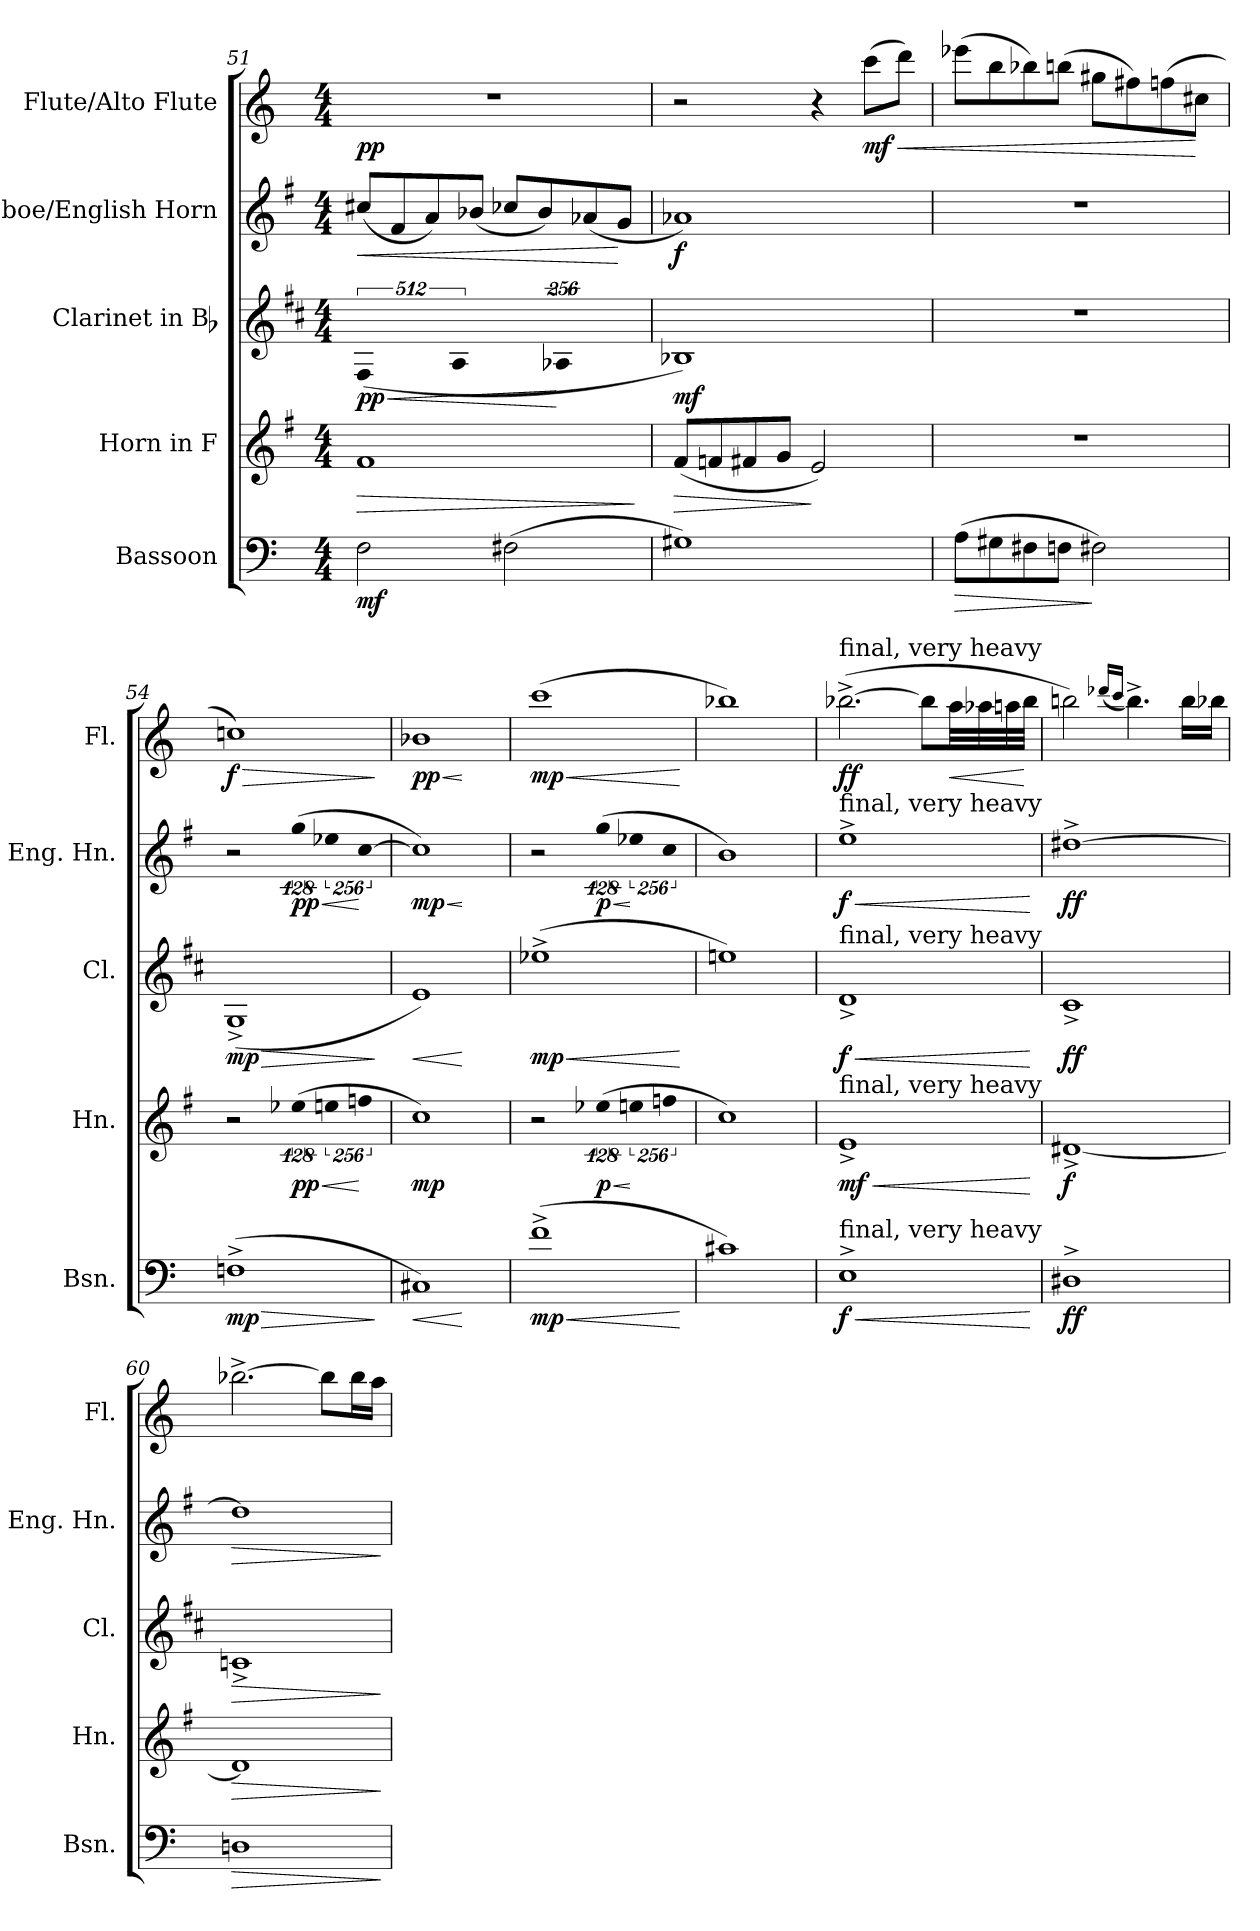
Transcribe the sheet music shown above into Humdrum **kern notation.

**kern	**dynam	**kern	**dynam	**kern	**dynam	**kern	**dynam	**kern	**dynam
*part5	*part5	*part4	*part4	*part3	*part3	*part2	*part2	*part1	*part1
*staff5	*staff5	*staff4	*staff4	*staff3	*staff3	*staff2	*staff2	*staff1	*staff1
*I"Bassoon	*	*I"Horn in F	*	*I"Clarinet in Bb	*	*I"Oboe/English Horn	*	*I"Flute/Alto Flute	*
*I'Bsn.	*	*I'Hn.	*	*I'Cl.	*	*I'Eng. Hn.	*	*I'Fl.	*
*clefF4	*	*clefG2	*	*clefG2	*	*clefG2	*	*clefG2	*
*	*	*ITrd4c7	*	*ITrd1c2	*	*ITrd4c7	*	*	*
*k[]	*	*k[]	*	*k[]	*	*k[]	*	*k[]	*
*C:	*	*C:	*	*C:	*	*C:	*	*C:	*
*M4/4	*	*M4/4	*	*M4/4	*	*M4/4	*	*M4/4	*
=51	=51	=51	=51	=51	=51	=51	=51	=51	=51
!	!	!	!LO:HP:b	!LO:N:vis=2	!LO:HP:b	!	!LO:HP:b	!	!
2Fi\	mf	1Bi	>	(1024%341Ei/	< pp	(8f#Xi/L	<	1r	pp
.	.	.	.	.	.	8Bi/	.	.	.
.	.	.	.	.	.	8di/)	.	.	.
!	!	!	!	!LO:N:vis=2	!	!	!	!	!
.	.	.	.	1024%341Gi/	.	.	.	.	.
.	.	.	.	.	.	(8e-Xi/J	.	.	.
(2F#Xi\	.	.	.	.	.	8f-Xi/L	.	.	.
.	.	.	.	.	.	8e-i/)	.	.	.
!	!	!	!	!LO:N:vis=2	!	!	!	!	!
.	.	.	.	512%171G-Xi/	[	.	.	.	.
.	.	.	.	.	.	(8d-Xi/	.	.	.
.	.	.	.	.	.	8ci/J	[	.	.
.	.	.	]	.	.	.	.	.	.
=52	=52	=52	=52	=52	=52	=52	=52	=52	=52
!	!	!	!LO:HP:b	!	!	!	!	!	!
1G#Xi)	.	(8Bi/L	>	1A-Xi)	mf	1d-Xi)	f	2r	.
.	.	8B-Xi/	.	.	.	.	.	.	.
.	.	8Bni/	.	.	.	.	.	.	.
.	.	8ci/J	.	.	.	.	.	.	.
.	.	2Ai/)	]	.	.	.	.	4r	.
!	!	!	!	!	!	!	!	!	!LO:HP:b
.	.	.	.	.	.	.	.	(8ccci\L	< mf
.	.	.	.	.	.	.	.	8dddi\J)	.
=53	=53	=53	=53	=53	=53	=53	=53	=53	=53
!	!LO:HP:b	!	!	!	!	!	!	!	!
(8Ai\L	>	1r	.	1r	.	1r	.	(8eee-Xi\L	.
8G#Xi\	.	.	.	.	.	.	.	8bbi\	.
8F#Xi\	.	.	.	.	.	.	.	8bb-Xi\)	.
8Fni\J	.	.	.	.	.	.	.	(8bbni\J	.
2F#Xi\)	]	.	.	.	.	.	.	8gg#Xi\L	.
.	.	.	.	.	.	.	.	8ff#Xi\)	.
.	.	.	.	.	.	.	.	(8ffni\	.
.	.	.	.	.	.	.	.	8cc#Xi\J	[
!!LO:LB:g=z
=54	=54	=54	=54	=54	=54	=54	=54	=54	=54
!	!LO:HP:b	!	!	!	!LO:HP:b	!	!	!	!LO:HP:b
(1Fn^i	> mp	2r	.	(1F^i	> mp	2r	.	1ccni)	> f
!	!	!LO:N:vis=4	!LO:HP:b	!	!	!LO:N:vis=4	!LO:HP:b	!	!
.	.	(512%85a-Xi\	< pp	.	.	(512%85cci\	< pp	.	.
!	!	!LO:N:vis=4	!	!	!	!LO:N:vis=4	!	!	!
.	.	1024%171ani\	.	.	.	1024%171a-Xi\	.	.	.
!	!	!LO:N:vis=4	!	!	!	!LO:N:vis=4	!	!	!
.	.	1024%171b-Xi\	[	.	.	[>1024%171fi\	[	.	.
.	]	.	.	.	]	.	.	.	]
=55	=55	=55	=55	=55	=55	=55	=55	=55	=55
!	!LO:HP:b	!	!	!	!LO:HP:b	!	!LO:HP:b	!	!LO:HP:b
1C#Xi)	<	1fi)	mp	1di)	<	1fi])	< mp	1b-Xi	< pp
.	[	.	.	.	[	.	[	.	[
=56	=56	=56	=56	=56	=56	=56	=56	=56	=56
!	!LO:HP:b	!	!	!	!LO:HP:b	!	!	!	!LO:HP:b
(1f^i	< mp	2r	.	(1dd-X^i	< mp	2r	.	(1ccci	< mp
!	!	!LO:N:vis=4	!LO:HP:b	!	!	!LO:N:vis=4	!LO:HP:b	!	!
.	.	(512%85a-Xi\	< p	.	.	(512%85cci\	< p	.	.
!	!	!LO:N:vis=4	!	!	!	!LO:N:vis=4	!	!	!
.	.	1024%171ani\	[	.	.	1024%171a-Xi\	[	.	.
!	!	!LO:N:vis=4	!	!	!	!LO:N:vis=4	!	!	!
.	.	1024%171b-Xi\	.	.	.	1024%171fi\	.	.	.
.	[	.	.	.	[	.	.	.	[
=57	=57	=57	=57	=57	=57	=57	=57	=57	=57
1c#Xi)	.	1fi)	.	1ddni)	.	1ei)	.	1bb-Xi)	.
=58	=58	=58	=58	=58	=58	=58	=58	=58	=58
!	!	!	!	!	!	!	!	!LO:TX:a:t=final, very heavy	!
!	!	!	!	!	!	!LO:TX:a:t=final, very heavy	!	!	!
!	!	!	!	!LO:TX:a:t=final, very heavy	!	!	!	!	!
!	!	!LO:TX:a:t=final, very heavy	!	!	!	!	!	!	!
!LO:TX:a:t=final, very heavy	!	!	!	!	!	!	!	!	!
!	!LO:HP:b	!	!LO:HP:b	!	!LO:HP:b	!	!LO:HP:b	!	!
1E^i	< f	1A^i	< mf	1c^i	< f	1a^i	< f	([>2.bb-X^i\	ff
.	.	.	.	.	.	.	.	8bb-i\L]	.
!	!	!	!	!	!	!	!	!	!LO:HP:b
.	.	.	.	.	.	.	.	32aai\LL	<
.	.	.	.	.	.	.	.	32aa-Xi\	.
.	.	.	.	.	.	.	.	32aani\	.
.	.	.	.	.	.	.	.	32bb-i\JJJ	[
.	[	.	[	.	[	.	[	.	.
=59	=59	=59	=59	=59	=59	=59	=59	=59	=59
1D#X^i	ff	[<1G#X^i	f	1B^i	ff	[>1g#X^i	ff	2bbni\)	.
.	.	.	.	.	.	.	.	(16qddd-Xi/LL	.
.	.	.	.	.	.	.	.	16qccci/JJ	.
.	.	.	.	.	.	.	.	4.bb^i\)	.
.	.	.	.	.	.	.	.	16bbi\LL	.
.	.	.	.	.	.	.	.	16bb-Xi\JJ	.
!!LO:PB:g=z
=60	=60	=60	=60	=60	=60	=60	=60	=60	=60
!	!LO:HP:b	!	!LO:HP:b	!	!LO:HP:b	!	!LO:HP:b	!	!
1Dni	>	1G#i]	>	1B-X^i	>	1g#i]	>	[>2.bb-X^i\	.
.	.	.	.	.	.	.	.	8bb-i\L]	.
.	.	.	.	.	.	.	.	16bb-i\L	.
.	.	.	.	.	.	.	.	16aai\JJ	.
.	]	.	]	.	]	.	]	.	.
=	=	=	=	=	=	=	=	=	=
*-	*-	*-	*-	*-	*-	*-	*-	*-	*-
